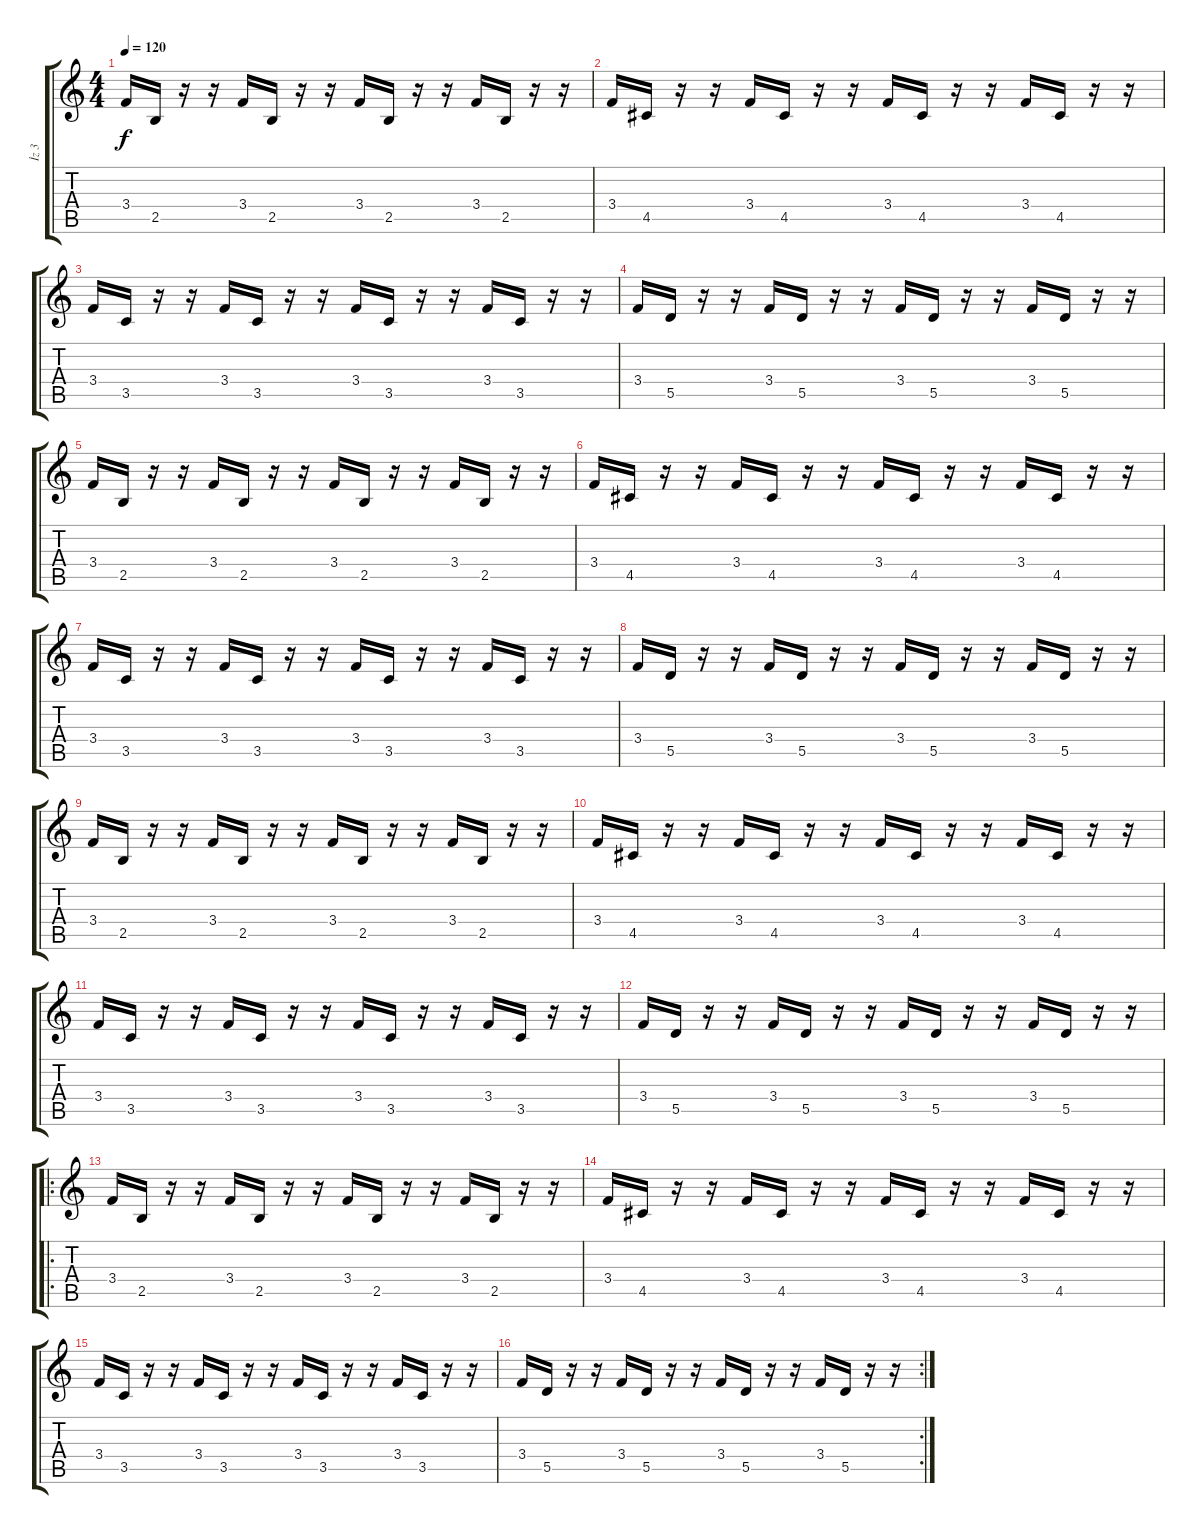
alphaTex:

\track ("İz 3" "İz 3") {instrument electricguitarclean}
\staff {score tabs}
\tuning (E4 B3 G3 D3 A2 E2) {hide}
\ts (4 4)
\tempo 120
\clef g2
\ks c
3.4.16{dy f} 2.5.16 r.16 r.16 3.4.16 2.5.16 r.16 r.16 3.4.16 2.5.16 r.16 r.16 3.4.16 2.5.16 r.16 r.16 |
3.4.16 4.5.16 r.16 r.16 3.4.16 4.5.16 r.16 r.16 3.4.16 4.5.16 r.16 r.16 3.4.16 4.5.16 r.16 r.16 |
3.4.16 3.5.16 r.16 r.16 3.4.16 3.5.16 r.16 r.16 3.4.16 3.5.16 r.16 r.16 3.4.16 3.5.16 r.16 r.16 |
3.4.16 5.5.16 r.16 r.16 3.4.16 5.5.16 r.16 r.16 3.4.16 5.5.16 r.16 r.16 3.4.16 5.5.16 r.16 r.16 |
3.4.16 2.5.16 r.16 r.16 3.4.16 2.5.16 r.16 r.16 3.4.16 2.5.16 r.16 r.16 3.4.16 2.5.16 r.16 r.16 |
3.4.16 4.5.16 r.16 r.16 3.4.16 4.5.16 r.16 r.16 3.4.16 4.5.16 r.16 r.16 3.4.16 4.5.16 r.16 r.16 |
3.4.16 3.5.16 r.16 r.16 3.4.16 3.5.16 r.16 r.16 3.4.16 3.5.16 r.16 r.16 3.4.16 3.5.16 r.16 r.16 |
3.4.16 5.5.16 r.16 r.16 3.4.16 5.5.16 r.16 r.16 3.4.16 5.5.16 r.16 r.16 3.4.16 5.5.16 r.16 r.16 |
3.4.16 2.5.16 r.16 r.16 3.4.16 2.5.16 r.16 r.16 3.4.16 2.5.16 r.16 r.16 3.4.16 2.5.16 r.16 r.16 |
3.4.16 4.5.16 r.16 r.16 3.4.16 4.5.16 r.16 r.16 3.4.16 4.5.16 r.16 r.16 3.4.16 4.5.16 r.16 r.16 |
3.4.16 3.5.16 r.16 r.16 3.4.16 3.5.16 r.16 r.16 3.4.16 3.5.16 r.16 r.16 3.4.16 3.5.16 r.16 r.16 |
3.4.16 5.5.16 r.16 r.16 3.4.16 5.5.16 r.16 r.16 3.4.16 5.5.16 r.16 r.16 3.4.16 5.5.16 r.16 r.16 |
\ro
3.4.16 2.5.16 r.16 r.16 3.4.16 2.5.16 r.16 r.16 3.4.16 2.5.16 r.16 r.16 3.4.16 2.5.16 r.16 r.16 |
3.4.16 4.5.16 r.16 r.16 3.4.16 4.5.16 r.16 r.16 3.4.16 4.5.16 r.16 r.16 3.4.16 4.5.16 r.16 r.16 |
3.4.16 3.5.16 r.16 r.16 3.4.16 3.5.16 r.16 r.16 3.4.16 3.5.16 r.16 r.16 3.4.16 3.5.16 r.16 r.16 |
\rc 2
3.4.16 5.5.16 r.16 r.16 3.4.16 5.5.16 r.16 r.16 3.4.16 5.5.16 r.16 r.16 3.4.16 5.5.16 r.16 r.16
